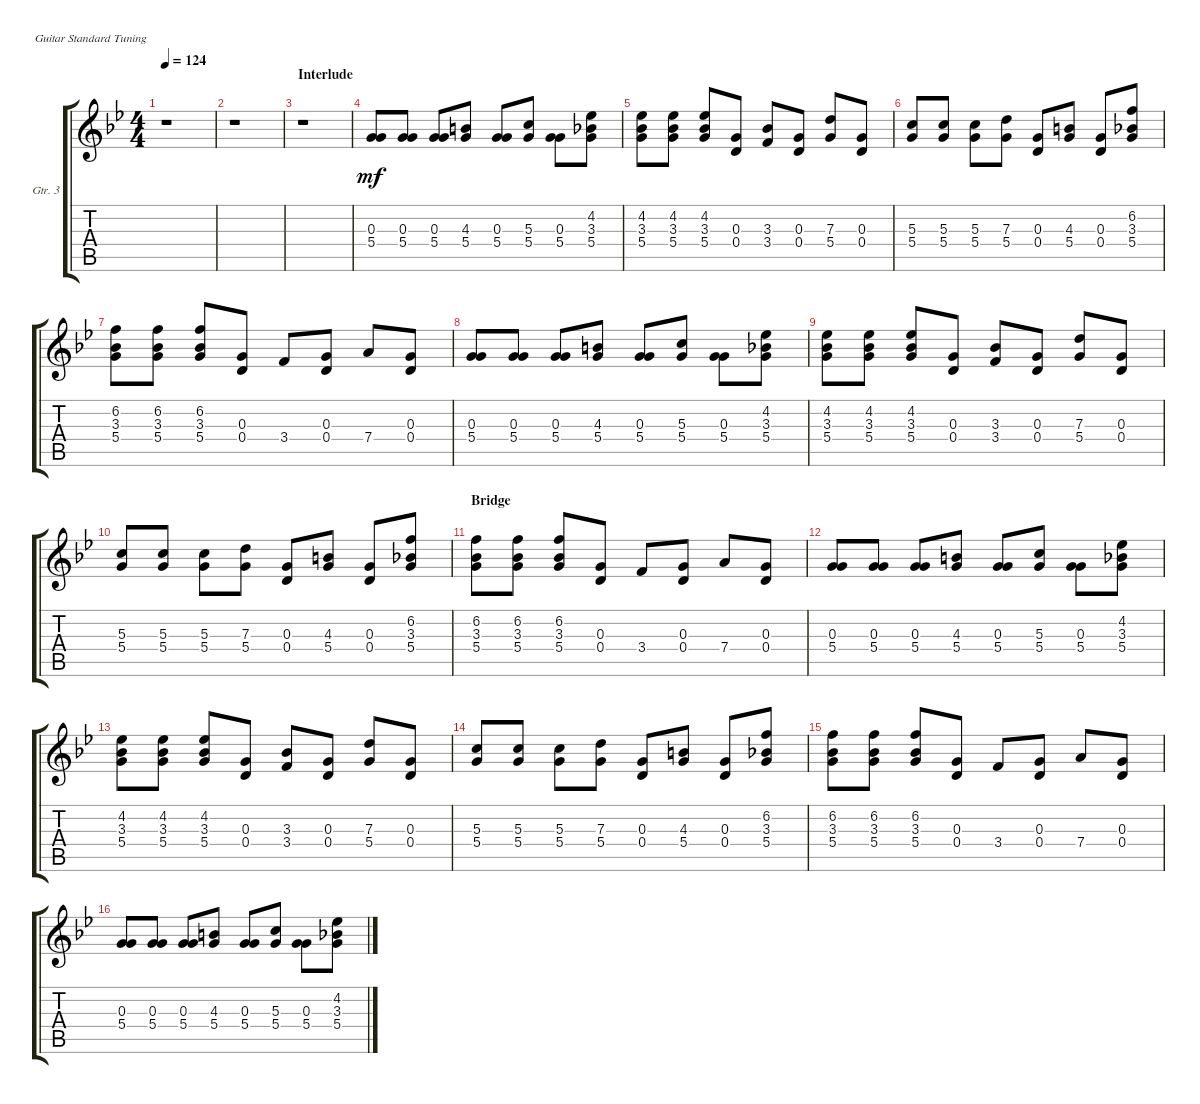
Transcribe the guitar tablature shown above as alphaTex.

\defaultSystemsLayout 4
\bracketExtendMode groupsimilarinstruments
\firstSystemTrackNameOrientation horizontal
\otherSystemsTrackNameOrientation horizontal
\track ("Guitar 3" "Gtr. 3") {instrument distortionguitar}
\staff {score tabs}
\tuning (E4 B3 G3 D3 A2 E2)
\ts (4 4)
\tempo 124
\clef g2
\ks gminor
r.1{dy mf} |
r.1 |
\section ("" "Interlude")
r.1 |
(0.3 5.4).8 (0.3 5.4).8 (0.3 5.4).8 (4.3 5.4).8 (0.3 5.4).8 (5.3 5.4).8 (0.3 5.4).8 (3.3 5.4 4.2).8 |
(3.3 5.4 4.2).8 (3.3 5.4 4.2).8 (3.3 5.4 4.2).8 (0.3 0.4).8 (3.4 3.3).8 (0.3 0.4).8 (5.4 7.3).8 (0.3 0.4).8 |
(5.4 5.3).8 (5.4 5.3).8 (5.4 5.3).8 (5.4 7.3).8 (0.3 0.4).8 (5.4 4.3).8 (0.3 0.4).8 (5.4 3.3 6.2).8 |
(6.2 3.3 5.4).8 (6.2 3.3 5.4).8 (6.2 3.3 5.4).8 (0.4 0.3).8 3.4.8 (0.4 0.3).8 7.4.8 (0.4 0.3).8 |
(0.3 5.4).8 (0.3 5.4).8 (0.3 5.4).8 (4.3 5.4).8 (0.3 5.4).8 (5.3 5.4).8 (0.3 5.4).8 (3.3 5.4 4.2).8 |
(3.3 5.4 4.2).8 (3.3 5.4 4.2).8 (3.3 5.4 4.2).8 (0.3 0.4).8 (3.4 3.3).8 (0.3 0.4).8 (5.4 7.3).8 (0.3 0.4).8 |
(5.4 5.3).8 (5.4 5.3).8 (5.4 5.3).8 (5.4 7.3).8 (0.3 0.4).8 (5.4 4.3).8 (0.3 0.4).8 (5.4 3.3 6.2).8 |
\section ("" "Bridge")
(6.2 3.3 5.4).8 (6.2 3.3 5.4).8 (6.2 3.3 5.4).8 (0.4 0.3).8 3.4.8 (0.4 0.3).8 7.4.8 (0.4 0.3).8 |
(0.3 5.4).8 (0.3 5.4).8 (0.3 5.4).8 (4.3 5.4).8 (0.3 5.4).8 (5.3 5.4).8 (0.3 5.4).8 (3.3 5.4 4.2).8 |
(3.3 5.4 4.2).8 (3.3 5.4 4.2).8 (3.3 5.4 4.2).8 (0.3 0.4).8 (3.4 3.3).8 (0.3 0.4).8 (5.4 7.3).8 (0.3 0.4).8 |
(5.4 5.3).8 (5.4 5.3).8 (5.4 5.3).8 (5.4 7.3).8 (0.3 0.4).8 (5.4 4.3).8 (0.3 0.4).8 (5.4 3.3 6.2).8 |
(6.2 3.3 5.4).8 (6.2 3.3 5.4).8 (6.2 3.3 5.4).8 (0.4 0.3).8 3.4.8 (0.4 0.3).8 7.4.8 (0.4 0.3).8 |
(0.3 5.4).8 (0.3 5.4).8 (0.3 5.4).8 (4.3 5.4).8 (0.3 5.4).8 (5.3 5.4).8 (0.3 5.4).8 (3.3 5.4 4.2).8
